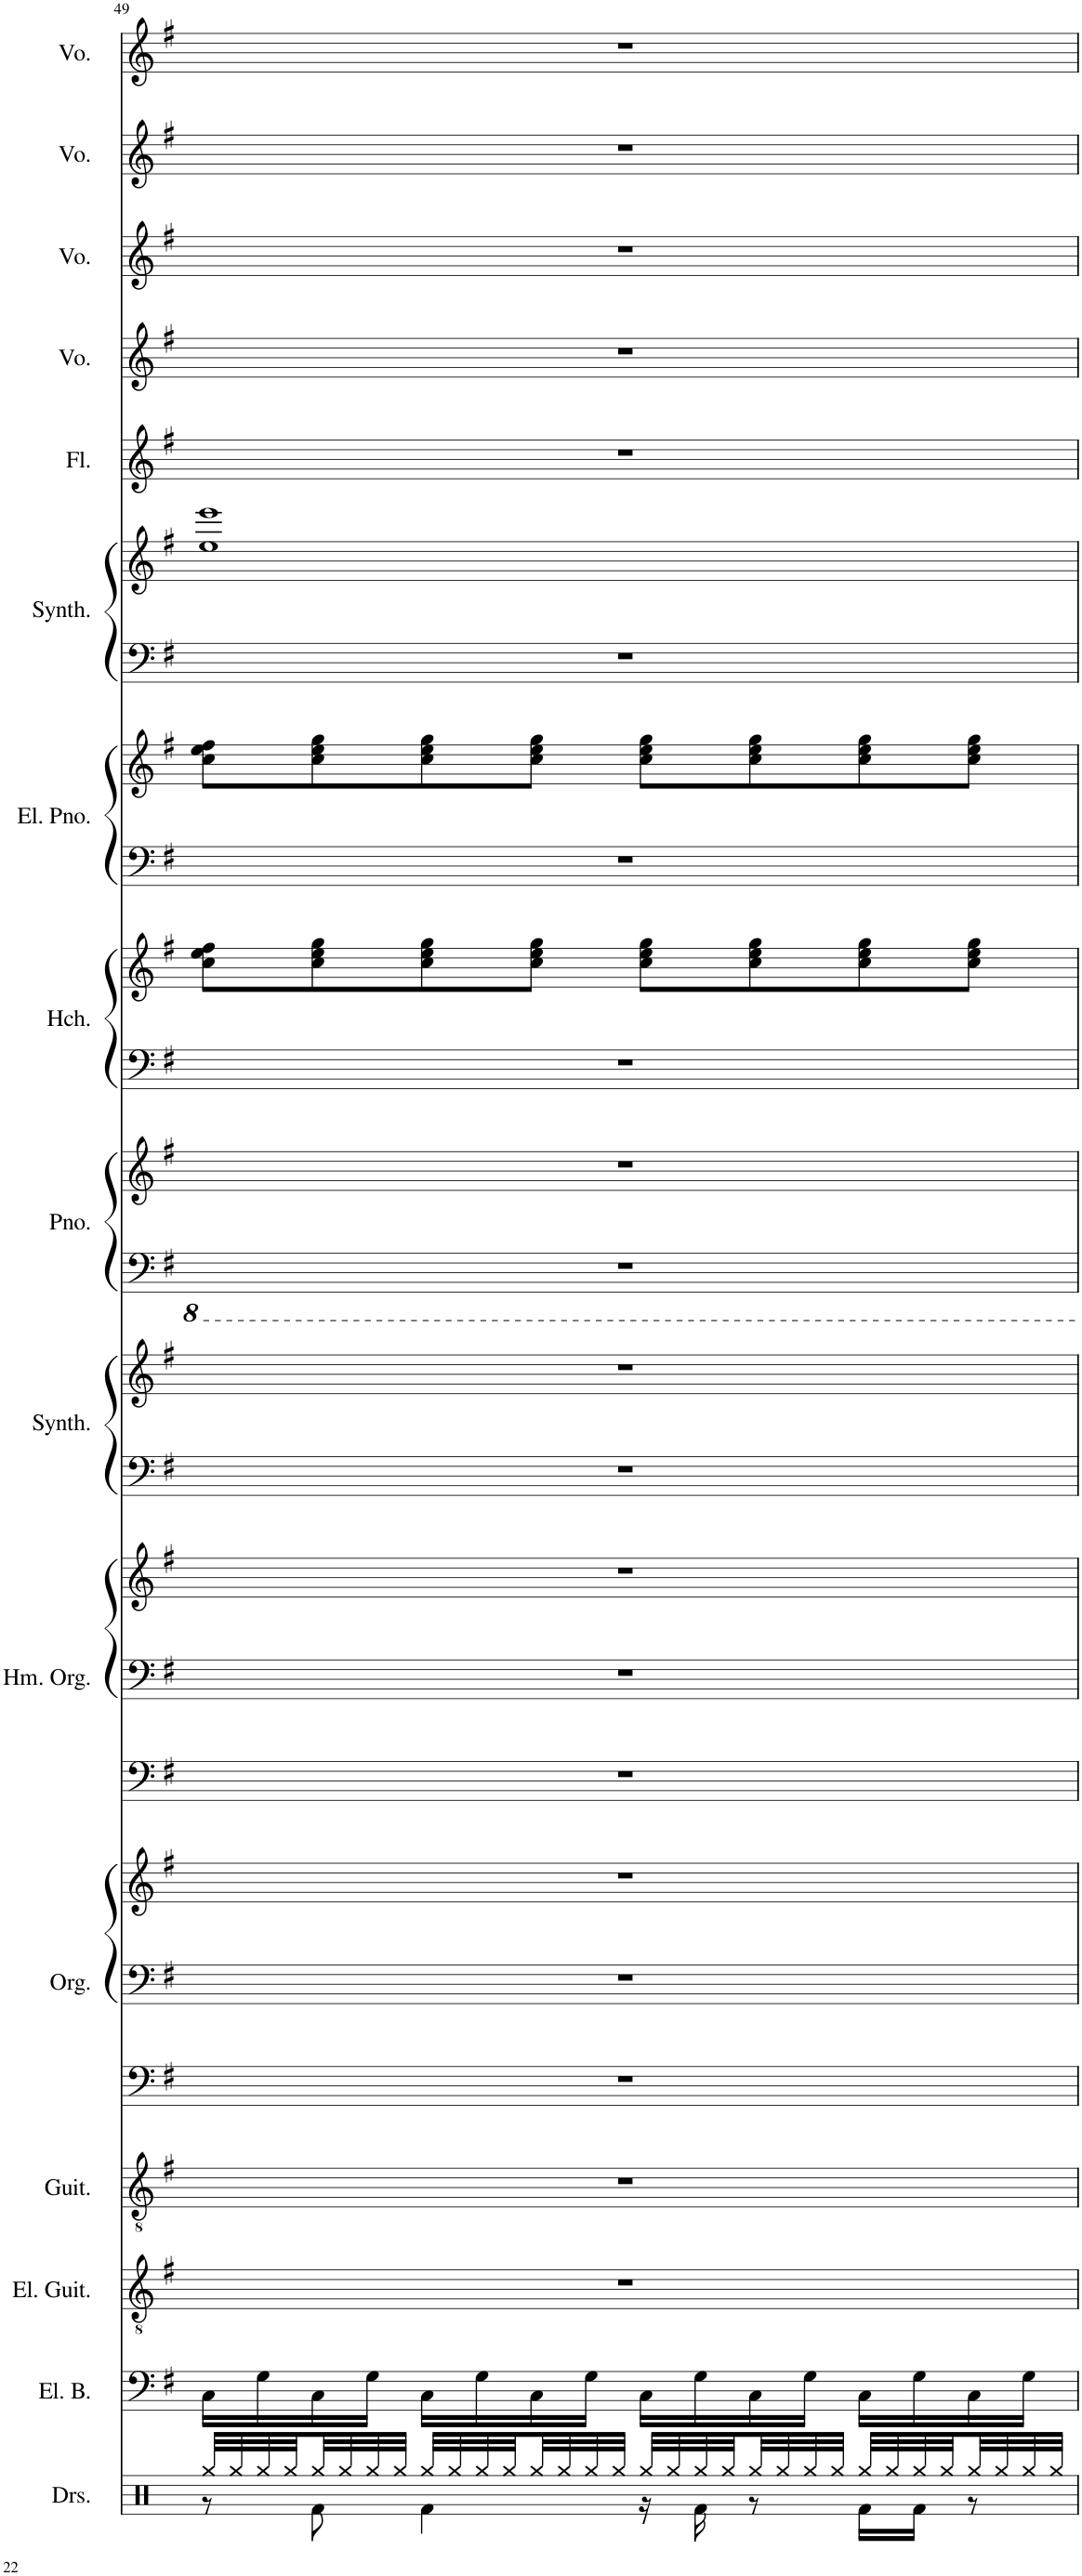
**kern	**kern	**kern	**kern	**kern	**kern	**kern	**kern	**kern	**kern	**kern	**kern	**kern	**kern	**kern	**kern	**kern	**kern	**kern	**kern	**kern	**kern	**kern	**kern	**kern
*part16	*part15	*part14	*part13	*part12	*part12	*part12	*part11	*part11	*part11	*part10	*part10	*part9	*part9	*part8	*part8	*part7	*part7	*part6	*part6	*part5	*part4	*part3	*part2	*part1
*staff25	*staff24	*staff23	*staff22	*staff21	*staff20	*staff19	*staff18	*staff17	*staff16	*staff15	*staff14	*staff13	*staff12	*staff11	*staff10	*staff9	*staff8	*staff7	*staff6	*staff5	*staff4	*staff3	*staff2	*staff1
*I"Drumset	*I"Electric Bass	*I"Electric Guitar	*I"Acoustic Guitar	*I"Organ	*	*	*I"Hammond Organ	*	*	*I"Sine Synthesizer	*	*I"Piano	*	*I"Harpsichord	*	*I"Electric Piano	*	*I"String Synthesizer	*	*I"Flute	*I"Voice	*I"Voice	*I"Voice	*I"Voice
*I'Drs.	*I'El. B.	*I'El. Guit.	*I'Guit.	*I'Org.	*	*	*I'Hm. Org.	*	*	*I'Synth.	*	*I'Pno.	*	*I'Hch.	*	*I'El. Pno.	*	*I'Synth.	*	*I'Fl.	*I'Vo.	*I'Vo.	*I'Vo.	*I'Vo.
!!LO:PB:g=z
*clefX	*clefF4	*clefGv2	*clefGv2	*clefF4	*clefF4	*clefG2	*clefF4	*clefF4	*clefG2	*clefF4	*clefG2	*clefF4	*clefG2	*clefF4	*clefG2	*clefF4	*clefG2	*clefF4	*clefG2	*clefG2	*clefG2	*clefG2	*clefG2	*clefG2
*	*Trd7c12	*	*	*	*	*	*	*	*	*	*	*	*	*	*	*	*	*	*	*	*	*	*	*
*k[]	*k[f#]	*k[f#]	*k[f#]	*k[f#]	*k[f#]	*k[f#]	*k[f#]	*k[f#]	*k[f#]	*k[f#]	*k[f#]	*k[f#]	*k[f#]	*k[f#]	*k[f#]	*k[f#]	*k[f#]	*k[f#]	*k[f#]	*k[f#]	*k[f#]	*k[f#]	*k[f#]	*k[f#]
*M4/4	*M4/4	*M4/4	*M4/4	*M4/4	*M4/4	*M4/4	*M4/4	*M4/4	*M4/4	*M4/4	*M4/4	*M4/4	*M4/4	*M4/4	*M4/4	*M4/4	*M4/4	*M4/4	*M4/4	*M4/4	*M4/4	*M4/4	*M4/4	*M4/4
=49	=49	=49	=49	=49	=49	=49	=49	=49	=49	=49	=49	=49	=49	=49	=49	=49	=49	=49	=49	=49	=49	=49	=49	=49
*^	*	*	*	*	*	*	*	*	*	*	*	*	*	*	*	*	*	*	*	*	*	*	*	*
32Rgg/LLL	8r	16C\LL	1r	1r	1r	1r	1r	1r	1r	1r	1r	1r	1r	1r	1r	8cc\ 8ee\ 8ff#\L	1r	8cc\ 8ee\ 8ff#\L	1r	1ee 1eee	1r	1r	1r	1r	1r
32Rgg/	.	.	.	.	.	.	.	.	.	.	.	.	.	.	.	.	.	.	.	.	.	.	.	.	.
32Rgg/	.	16G\	.	.	.	.	.	.	.	.	.	.	.	.	.	.	.	.	.	.	.	.	.	.	.
32Rgg/	.	.	.	.	.	.	.	.	.	.	.	.	.	.	.	.	.	.	.	.	.	.	.	.	.
32Rgg/	8Rf\	16C\	.	.	.	.	.	.	.	.	.	.	.	.	.	8cc\ 8ee\ 8gg\	.	8cc\ 8ee\ 8gg\	.	.	.	.	.	.	.
32Rgg/	.	.	.	.	.	.	.	.	.	.	.	.	.	.	.	.	.	.	.	.	.	.	.	.	.
32Rgg/	.	16G\JJ	.	.	.	.	.	.	.	.	.	.	.	.	.	.	.	.	.	.	.	.	.	.	.
32Rgg/JJJ	.	.	.	.	.	.	.	.	.	.	.	.	.	.	.	.	.	.	.	.	.	.	.	.	.
32Rgg/LLL	4Rf\	16C\LL	.	.	.	.	.	.	.	.	.	.	.	.	.	8cc\ 8ee\ 8gg\	.	8cc\ 8ee\ 8gg\	.	.	.	.	.	.	.
32Rgg/	.	.	.	.	.	.	.	.	.	.	.	.	.	.	.	.	.	.	.	.	.	.	.	.	.
32Rgg/	.	16G\	.	.	.	.	.	.	.	.	.	.	.	.	.	.	.	.	.	.	.	.	.	.	.
32Rgg/	.	.	.	.	.	.	.	.	.	.	.	.	.	.	.	.	.	.	.	.	.	.	.	.	.
32Rgg/	.	16C\	.	.	.	.	.	.	.	.	.	.	.	.	.	8cc\ 8ee\ 8gg\J	.	8cc\ 8ee\ 8gg\J	.	.	.	.	.	.	.
32Rgg/	.	.	.	.	.	.	.	.	.	.	.	.	.	.	.	.	.	.	.	.	.	.	.	.	.
32Rgg/	.	16G\JJ	.	.	.	.	.	.	.	.	.	.	.	.	.	.	.	.	.	.	.	.	.	.	.
32Rgg/JJJ	.	.	.	.	.	.	.	.	.	.	.	.	.	.	.	.	.	.	.	.	.	.	.	.	.
32Rgg/LLL	16r	16C\LL	.	.	.	.	.	.	.	.	.	.	.	.	.	8cc\ 8ee\ 8gg\L	.	8cc\ 8ee\ 8gg\L	.	.	.	.	.	.	.
32Rgg/	.	.	.	.	.	.	.	.	.	.	.	.	.	.	.	.	.	.	.	.	.	.	.	.	.
32Rgg/	16Rf\	16G\	.	.	.	.	.	.	.	.	.	.	.	.	.	.	.	.	.	.	.	.	.	.	.
32Rgg/	.	.	.	.	.	.	.	.	.	.	.	.	.	.	.	.	.	.	.	.	.	.	.	.	.
32Rgg/	8r	16C\	.	.	.	.	.	.	.	.	.	.	.	.	.	8cc\ 8ee\ 8gg\	.	8cc\ 8ee\ 8gg\	.	.	.	.	.	.	.
32Rgg/	.	.	.	.	.	.	.	.	.	.	.	.	.	.	.	.	.	.	.	.	.	.	.	.	.
32Rgg/	.	16G\JJ	.	.	.	.	.	.	.	.	.	.	.	.	.	.	.	.	.	.	.	.	.	.	.
32Rgg/JJJ	.	.	.	.	.	.	.	.	.	.	.	.	.	.	.	.	.	.	.	.	.	.	.	.	.
32Rgg/LLL	16Rf\LL	16C\LL	.	.	.	.	.	.	.	.	.	.	.	.	.	8cc\ 8ee\ 8gg\	.	8cc\ 8ee\ 8gg\	.	.	.	.	.	.	.
32Rgg/	.	.	.	.	.	.	.	.	.	.	.	.	.	.	.	.	.	.	.	.	.	.	.	.	.
32Rgg/	16Rf\JJ	16G\	.	.	.	.	.	.	.	.	.	.	.	.	.	.	.	.	.	.	.	.	.	.	.
32Rgg/	.	.	.	.	.	.	.	.	.	.	.	.	.	.	.	.	.	.	.	.	.	.	.	.	.
32Rgg/	8r	16C\	.	.	.	.	.	.	.	.	.	.	.	.	.	8cc\ 8ee\ 8gg\J	.	8cc\ 8ee\ 8gg\J	.	.	.	.	.	.	.
32Rgg/	.	.	.	.	.	.	.	.	.	.	.	.	.	.	.	.	.	.	.	.	.	.	.	.	.
32Rgg/	.	16G\JJ	.	.	.	.	.	.	.	.	.	.	.	.	.	.	.	.	.	.	.	.	.	.	.
32Rgg/JJJ	.	.	.	.	.	.	.	.	.	.	.	.	.	.	.	.	.	.	.	.	.	.	.	.	.
*v	*v	*	*	*	*	*	*	*	*	*	*	*	*	*	*	*	*	*	*	*	*	*	*	*	*
=	=	=	=	=	=	=	=	=	=	=	=	=	=	=	=	=	=	=	=	=	=	=	=	=
*-	*-	*-	*-	*-	*-	*-	*-	*-	*-	*-	*-	*-	*-	*-	*-	*-	*-	*-	*-	*-	*-	*-	*-	*-
